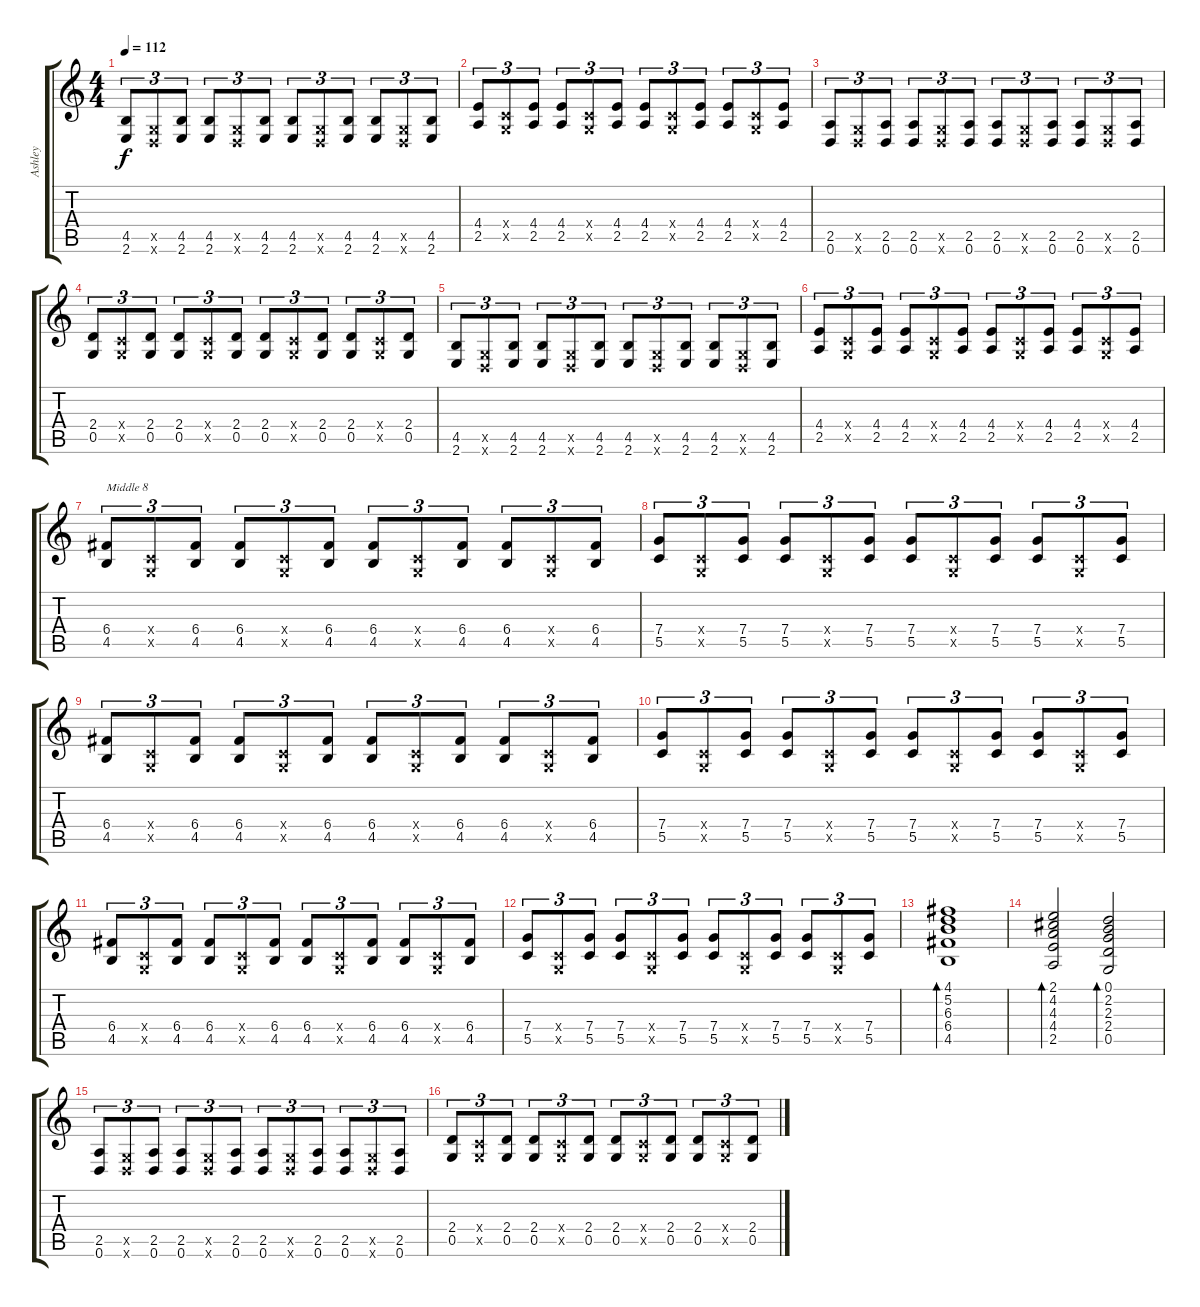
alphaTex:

\track ("Ashley" "Ashley") {instrument acousticguitarsteel}
\staff {score tabs}
\tuning (D4 A3 F3 C3 G2 D2) {hide}
\ts (4 4)
\tempo 112
\clef g2
\ks c
(4.5 2.6).8{tu (3 2) dy f} (0.5{x} 0.6{x}).8{tu (3 2)} (4.5 2.6).8{tu (3 2)} (4.5 2.6).8{tu (3 2)} (0.5{x} 0.6{x}).8{tu (3 2)} (4.5 2.6).8{tu (3 2)} (4.5 2.6).8{tu (3 2)} (0.5{x} 0.6{x}).8{tu (3 2)} (4.5 2.6).8{tu (3 2)} (4.5 2.6).8{tu (3 2)} (0.5{x} 0.6{x}).8{tu (3 2)} (4.5 2.6).8{tu (3 2)} |
(4.4 2.5).8{tu (3 2)} (0.4{x} 0.5{x}).8{tu (3 2)} (4.4 2.5).8{tu (3 2)} (4.4 2.5).8{tu (3 2)} (0.4{x} 0.5{x}).8{tu (3 2)} (4.4 2.5).8{tu (3 2)} (4.4 2.5).8{tu (3 2)} (0.4{x} 0.5{x}).8{tu (3 2)} (4.4 2.5).8{tu (3 2)} (4.4 2.5).8{tu (3 2)} (0.4{x} 0.5{x}).8{tu (3 2)} (4.4 2.5).8{tu (3 2)} |
(2.5 0.6).8{tu (3 2)} (0.5{x} 0.6{x}).8{tu (3 2)} (2.5 0.6).8{tu (3 2)} (2.5 0.6).8{tu (3 2)} (0.5{x} 0.6{x}).8{tu (3 2)} (2.5 0.6).8{tu (3 2)} (2.5 0.6).8{tu (3 2)} (0.5{x} 0.6{x}).8{tu (3 2)} (2.5 0.6).8{tu (3 2)} (2.5 0.6).8{tu (3 2)} (0.5{x} 0.6{x}).8{tu (3 2)} (2.5 0.6).8{tu (3 2)} |
(2.4 0.5).8{tu (3 2)} (0.4{x} 0.5{x}).8{tu (3 2)} (2.4 0.5).8{tu (3 2)} (2.4 0.5).8{tu (3 2)} (0.4{x} 0.5{x}).8{tu (3 2)} (2.4 0.5).8{tu (3 2)} (2.4 0.5).8{tu (3 2)} (0.4{x} 0.5{x}).8{tu (3 2)} (2.4 0.5).8{tu (3 2)} (2.4 0.5).8{tu (3 2)} (0.4{x} 0.5{x}).8{tu (3 2)} (2.4 0.5).8{tu (3 2)} |
(4.5 2.6).8{tu (3 2)} (0.5{x} 0.6{x}).8{tu (3 2)} (4.5 2.6).8{tu (3 2)} (4.5 2.6).8{tu (3 2)} (0.5{x} 0.6{x}).8{tu (3 2)} (4.5 2.6).8{tu (3 2)} (4.5 2.6).8{tu (3 2)} (0.5{x} 0.6{x}).8{tu (3 2)} (4.5 2.6).8{tu (3 2)} (4.5 2.6).8{tu (3 2)} (0.5{x} 0.6{x}).8{tu (3 2)} (4.5 2.6).8{tu (3 2)} |
(4.4 2.5).8{tu (3 2)} (0.4{x} 0.5{x}).8{tu (3 2)} (4.4 2.5).8{tu (3 2)} (4.4 2.5).8{tu (3 2)} (0.4{x} 0.5{x}).8{tu (3 2)} (4.4 2.5).8{tu (3 2)} (4.4 2.5).8{tu (3 2)} (0.4{x} 0.5{x}).8{tu (3 2)} (4.4 2.5).8{tu (3 2)} (4.4 2.5).8{tu (3 2)} (0.4{x} 0.5{x}).8{tu (3 2)} (4.4 2.5).8{tu (3 2)} |
(6.4 4.5).8{tu (3 2) txt "Middle 8"} (0.4{x} 0.5{x}).8{tu (3 2)} (6.4 4.5).8{tu (3 2)} (6.4 4.5).8{tu (3 2)} (0.4{x} 0.5{x}).8{tu (3 2)} (6.4 4.5).8{tu (3 2)} (6.4 4.5).8{tu (3 2)} (0.4{x} 0.5{x}).8{tu (3 2)} (6.4 4.5).8{tu (3 2)} (6.4 4.5).8{tu (3 2)} (0.4{x} 0.5{x}).8{tu (3 2)} (6.4 4.5).8{tu (3 2)} |
(7.4 5.5).8{tu (3 2)} (0.4{x} 0.5{x}).8{tu (3 2)} (7.4 5.5).8{tu (3 2)} (7.4 5.5).8{tu (3 2)} (0.4{x} 0.5{x}).8{tu (3 2)} (7.4 5.5).8{tu (3 2)} (7.4 5.5).8{tu (3 2)} (0.4{x} 0.5{x}).8{tu (3 2)} (7.4 5.5).8{tu (3 2)} (7.4 5.5).8{tu (3 2)} (0.4{x} 0.5{x}).8{tu (3 2)} (7.4 5.5).8{tu (3 2)} |
(6.4 4.5).8{tu (3 2)} (0.4{x} 0.5{x}).8{tu (3 2)} (6.4 4.5).8{tu (3 2)} (6.4 4.5).8{tu (3 2)} (0.4{x} 0.5{x}).8{tu (3 2)} (6.4 4.5).8{tu (3 2)} (6.4 4.5).8{tu (3 2)} (0.4{x} 0.5{x}).8{tu (3 2)} (6.4 4.5).8{tu (3 2)} (6.4 4.5).8{tu (3 2)} (0.4{x} 0.5{x}).8{tu (3 2)} (6.4 4.5).8{tu (3 2)} |
(7.4 5.5).8{tu (3 2)} (0.4{x} 0.5{x}).8{tu (3 2)} (7.4 5.5).8{tu (3 2)} (7.4 5.5).8{tu (3 2)} (0.4{x} 0.5{x}).8{tu (3 2)} (7.4 5.5).8{tu (3 2)} (7.4 5.5).8{tu (3 2)} (0.4{x} 0.5{x}).8{tu (3 2)} (7.4 5.5).8{tu (3 2)} (7.4 5.5).8{tu (3 2)} (0.4{x} 0.5{x}).8{tu (3 2)} (7.4 5.5).8{tu (3 2)} |
(6.4 4.5).8{tu (3 2)} (0.4{x} 0.5{x}).8{tu (3 2)} (6.4 4.5).8{tu (3 2)} (6.4 4.5).8{tu (3 2)} (0.4{x} 0.5{x}).8{tu (3 2)} (6.4 4.5).8{tu (3 2)} (6.4 4.5).8{tu (3 2)} (0.4{x} 0.5{x}).8{tu (3 2)} (6.4 4.5).8{tu (3 2)} (6.4 4.5).8{tu (3 2)} (0.4{x} 0.5{x}).8{tu (3 2)} (6.4 4.5).8{tu (3 2)} |
(7.4 5.5).8{tu (3 2)} (0.4{x} 0.5{x}).8{tu (3 2)} (7.4 5.5).8{tu (3 2)} (7.4 5.5).8{tu (3 2)} (0.4{x} 0.5{x}).8{tu (3 2)} (7.4 5.5).8{tu (3 2)} (7.4 5.5).8{tu (3 2)} (0.4{x} 0.5{x}).8{tu (3 2)} (7.4 5.5).8{tu (3 2)} (7.4 5.5).8{tu (3 2)} (0.4{x} 0.5{x}).8{tu (3 2)} (7.4 5.5).8{tu (3 2)} |
(4.1 5.2 6.3 6.4 4.5).1{bd 240} |
(2.1 4.2 4.3 4.4 2.5).2{bd 240} (0.1 2.2 2.3 2.4 0.5).2{bd 240} |
(2.5 0.6).8{tu (3 2)} (0.5{x} 0.6{x}).8{tu (3 2)} (2.5 0.6).8{tu (3 2)} (2.5 0.6).8{tu (3 2)} (0.5{x} 0.6{x}).8{tu (3 2)} (2.5 0.6).8{tu (3 2)} (2.5 0.6).8{tu (3 2)} (0.5{x} 0.6{x}).8{tu (3 2)} (2.5 0.6).8{tu (3 2)} (2.5 0.6).8{tu (3 2)} (0.5{x} 0.6{x}).8{tu (3 2)} (2.5 0.6).8{tu (3 2)} |
(2.4 0.5).8{tu (3 2)} (0.4{x} 0.5{x}).8{tu (3 2)} (2.4 0.5).8{tu (3 2)} (2.4 0.5).8{tu (3 2)} (0.4{x} 0.5{x}).8{tu (3 2)} (2.4 0.5).8{tu (3 2)} (2.4 0.5).8{tu (3 2)} (0.4{x} 0.5{x}).8{tu (3 2)} (2.4 0.5).8{tu (3 2)} (2.4 0.5).8{tu (3 2)} (0.4{x} 0.5{x}).8{tu (3 2)} (2.4 0.5).8{tu (3 2)}
